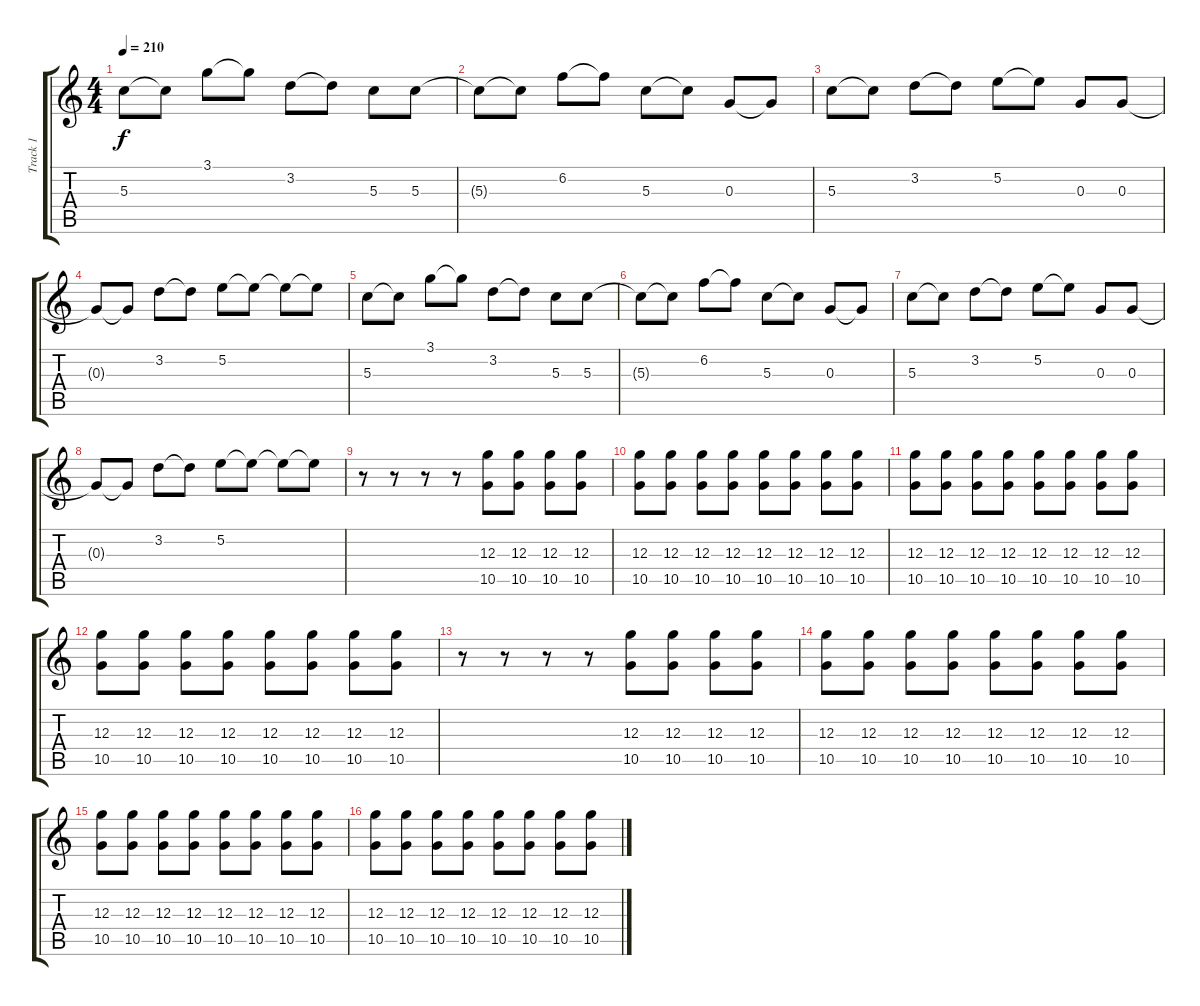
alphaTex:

\track ("Track 1" "Track 1") {instrument distortionguitar}
\staff {score tabs}
\tuning (E4 B3 G3 D3 A2 E2) {hide}
\ts (4 4)
\tempo 210
\clef g2
\ks c
5.3.8{dy f} 5.3{t}.8 3.1.8 3.1{t}.8 3.2.8 3.2{t}.8 5.3.8 5.3.8 |
5.3{t}.8 5.3{t}.8 6.2.8 6.2{t}.8 5.3.8 5.3{t}.8 0.3.8 0.3{t}.8 |
5.3.8 5.3{t}.8 3.2.8 3.2{t}.8 5.2.8 5.2{t}.8 0.3.8 0.3.8 |
0.3{t}.8 0.3{t}.8 3.2.8 3.2{t}.8 5.2.8 5.2{t}.8 5.2{t}.8 5.2{t}.8 |
5.3.8 5.3{t}.8 3.1.8 3.1{t}.8 3.2.8 3.2{t}.8 5.3.8 5.3.8 |
5.3{t}.8 5.3{t}.8 6.2.8 6.2{t}.8 5.3.8 5.3{t}.8 0.3.8 0.3{t}.8 |
5.3.8 5.3{t}.8 3.2.8 3.2{t}.8 5.2.8 5.2{t}.8 0.3.8 0.3.8 |
0.3{t}.8 0.3{t}.8 3.2.8 3.2{t}.8 5.2.8 5.2{t}.8 5.2{t}.8 5.2{t}.8 |
r.8 r.8 r.8 r.8 (12.3 10.5).8 (12.3 10.5).8 (12.3 10.5).8 (12.3 10.5).8 |
(12.3 10.5).8 (12.3 10.5).8 (12.3 10.5).8 (12.3 10.5).8 (12.3 10.5).8 (12.3 10.5).8 (12.3 10.5).8 (12.3 10.5).8 |
(12.3 10.5).8 (12.3 10.5).8 (12.3 10.5).8 (12.3 10.5).8 (12.3 10.5).8 (12.3 10.5).8 (12.3 10.5).8 (12.3 10.5).8 |
(12.3 10.5).8 (12.3 10.5).8 (12.3 10.5).8 (12.3 10.5).8 (12.3 10.5).8 (12.3 10.5).8 (12.3 10.5).8 (12.3 10.5).8 |
r.8 r.8 r.8 r.8 (12.3 10.5).8 (12.3 10.5).8 (12.3 10.5).8 (12.3 10.5).8 |
(12.3 10.5).8 (12.3 10.5).8 (12.3 10.5).8 (12.3 10.5).8 (12.3 10.5).8 (12.3 10.5).8 (12.3 10.5).8 (12.3 10.5).8 |
(12.3 10.5).8 (12.3 10.5).8 (12.3 10.5).8 (12.3 10.5).8 (12.3 10.5).8 (12.3 10.5).8 (12.3 10.5).8 (12.3 10.5).8 |
(12.3 10.5).8 (12.3 10.5).8 (12.3 10.5).8 (12.3 10.5).8 (12.3 10.5).8 (12.3 10.5).8 (12.3 10.5).8 (12.3 10.5).8
